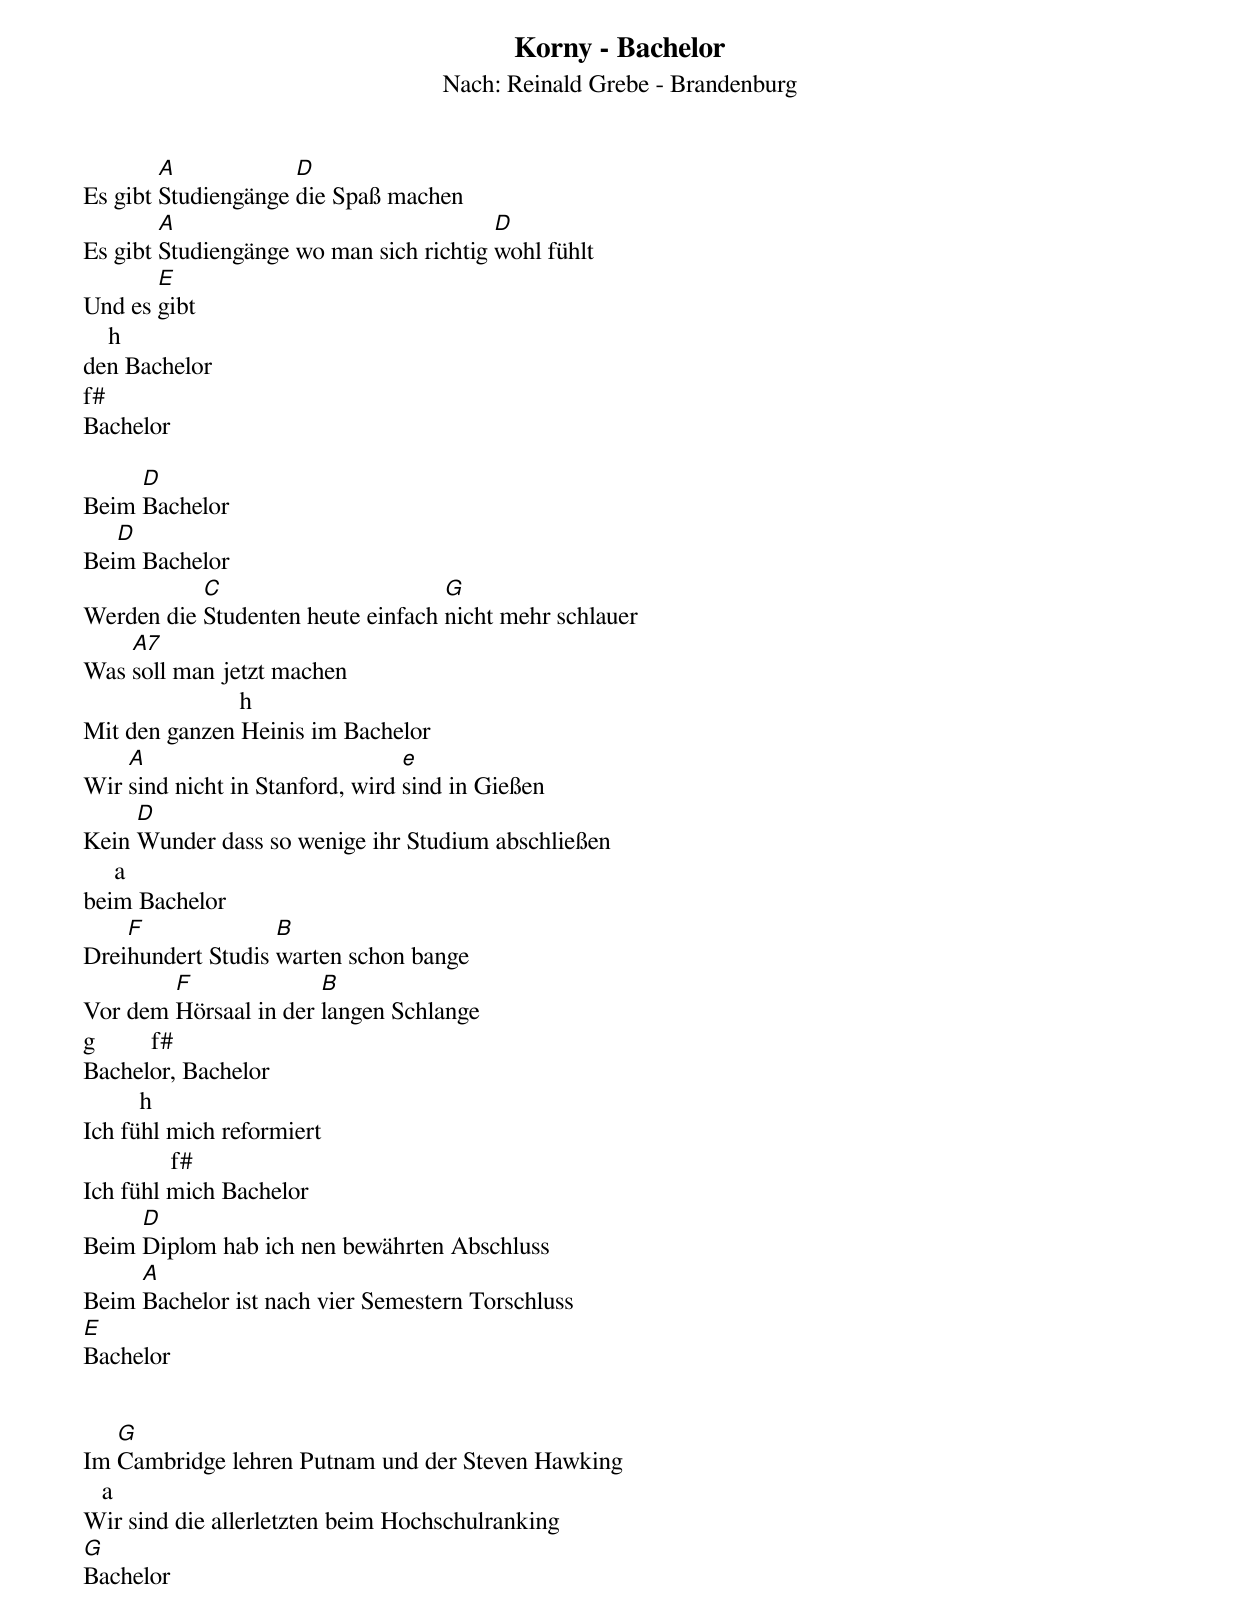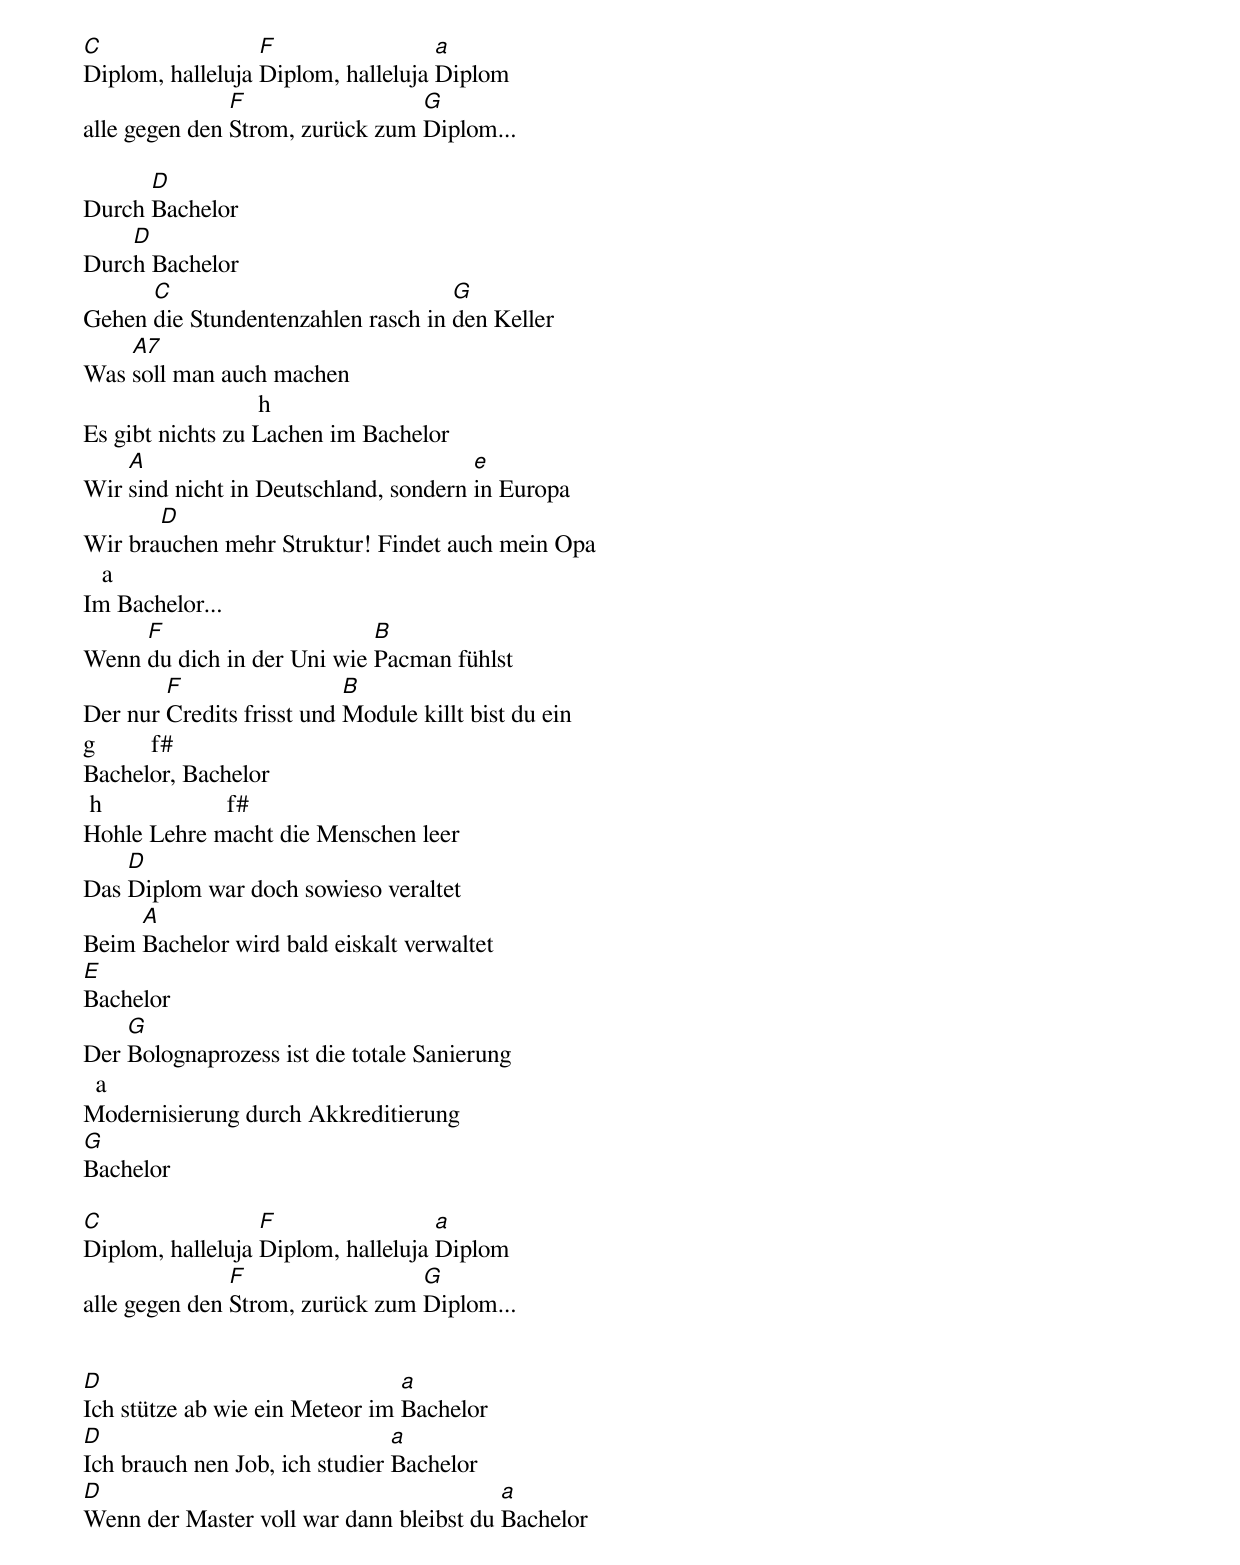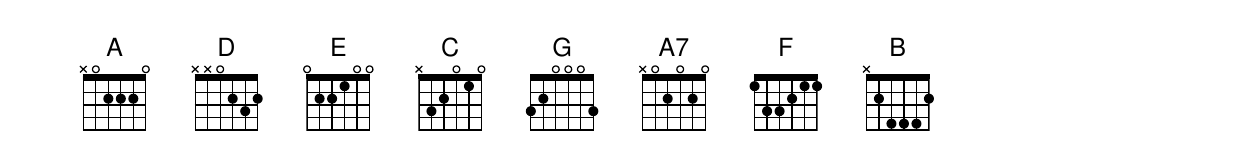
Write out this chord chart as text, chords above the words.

Korny - Bachelor
Nach: Reinald Grebe - Brandenburg

        A            D
Es gibt Studiengänge die Spaß machen
        A                                D
Es gibt Studiengänge wo man sich richtig wohl fühlt
       E
Und es gibt
    h
den Bachelor
f#
Bachelor

     D
Beim Bachelor
   D
Beim Bachelor
           C                       G
Werden die Studenten heute einfach nicht mehr schlauer
    A7
Was soll man jetzt machen
                         h
Mit den ganzen Heinis im Bachelor
    A                            e
Wir sind nicht in Stanford, wird sind in Gießen
     D
Kein Wunder dass so wenige ihr Studium abschließen
     a
beim Bachelor
    F              B
Dreihundert Studis warten schon bange
        F              B
Vor dem Hörsaal in der langen Schlange
g         f#
Bachelor, Bachelor
         h
Ich fühl mich reformiert
              f#
Ich fühl mich Bachelor
     D
Beim Diplom hab ich nen bewährten Abschluss
     A
Beim Bachelor ist nach vier Semestern Torschluss
E
Bachelor


   G
Im Cambridge lehren Putnam und der Steven Hawking
   a
Wir sind die allerletzten beim Hochschulranking
G
Bachelor

C                 F                 a
Diplom, halleluja Diplom, halleluja Diplom
               F                 G
alle gegen den Strom, zurück zum Diplom...

      D
Durch Bachelor
    D
Durch Bachelor
      C                             G
Gehen die Stundentenzahlen rasch in den Keller
    A7
Was soll man auch machen
                            h
Es gibt nichts zu Lachen im Bachelor
    A                                  e
Wir sind nicht in Deutschland, sondern in Europa
       D
Wir brauchen mehr Struktur! Findet auch mein Opa
   a
Im Bachelor...
     F                      B
Wenn du dich in der Uni wie Pacman fühlst
        F                  B
Der nur Credits frisst und Module killt bist du ein
g         f#
Bachelor, Bachelor
 h                    f#
Hohle Lehre macht die Menschen leer
    D
Das Diplom war doch sowieso veraltet
     A
Beim Bachelor wird bald eiskalt verwaltet
E
Bachelor
    G
Der Bolognaprozess ist die totale Sanierung
  a
Modernisierung durch Akkreditierung
G
Bachelor

C                 F                 a
Diplom, halleluja Diplom, halleluja Diplom
               F                 G
alle gegen den Strom, zurück zum Diplom...


D                               a
Ich stütze ab wie ein Meteor im Bachelor
D                               a
Ich brauch nen Job, ich studier Bachelor
D                                        a
Wenn der Master voll war dann bleibst du Bachelor
